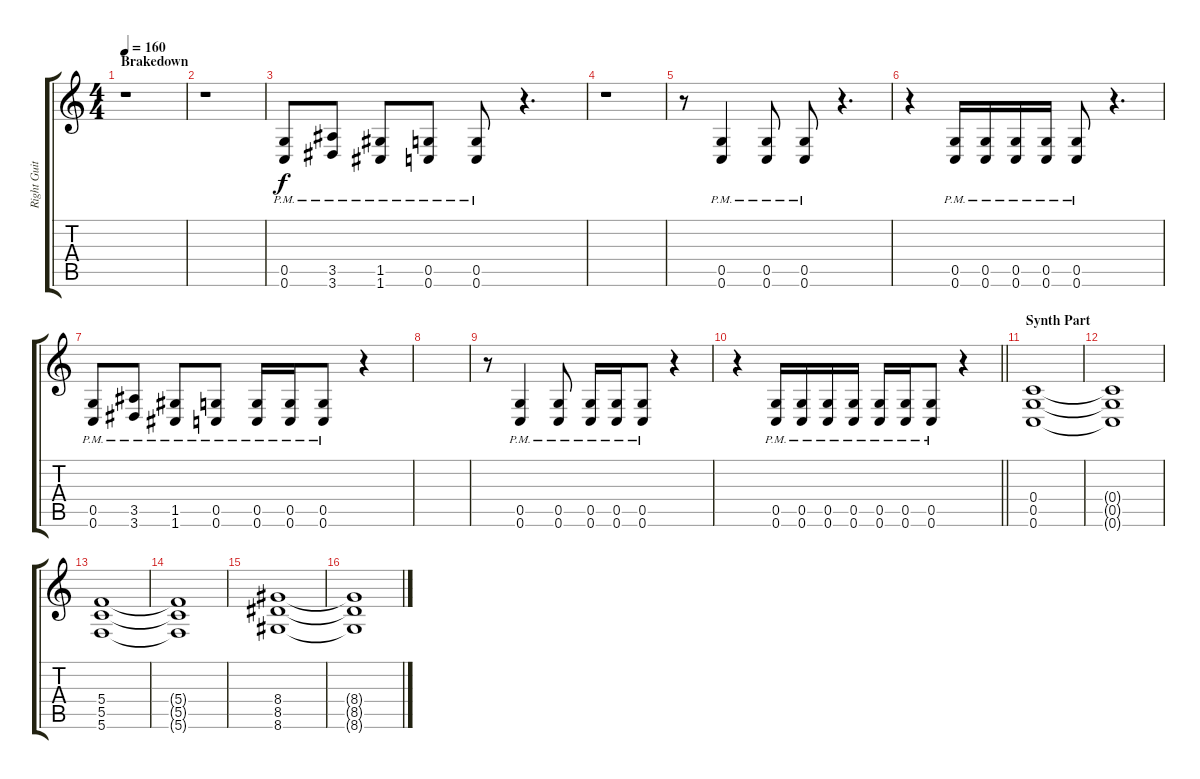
\track ("Right Guitar" "Right Guit") {instrument distortionguitar}
\staff {score tabs}
\tuning (D4 A3 F3 C3 G2 C2) {hide}
\ts (4 4)
\section ("" "Brakedown")
\tempo 160
\clef g2
\ks c
r.1{dy f} |
r.1 |
(0.5{pm} 0.6{pm}).8 (3.5{pm} 3.6{pm}).8 (1.5{pm} 1.6{pm}).8 (0.5{pm} 0.6{pm}).8 (0.5{pm} 0.6{pm}).8 r.4{d} |
r.1 |
r.8 (0.5{pm} 0.6{pm}).4 (0.5{pm} 0.6{pm}).8 (0.5{pm} 0.6{pm}).8 r.4{d} |
r.4 (0.5{pm} 0.6{pm}).16 (0.5{pm} 0.6{pm}).16 (0.5{pm} 0.6{pm}).16 (0.5{pm} 0.6{pm}).16 (0.5{pm} 0.6{pm}).8 r.4{d} |
(0.5{pm} 0.6{pm}).8 (3.5{pm} 3.6{pm}).8 (1.5{pm} 1.6{pm}).8 (0.5{pm} 0.6{pm}).8 (0.5{pm} 0.6{pm}).16 (0.5{pm} 0.6{pm}).16 (0.5{pm} 0.6{pm}).8 r.4 |
|
r.8 (0.5{pm} 0.6{pm}).4 (0.5{pm} 0.6{pm}).8 (0.5{pm} 0.6{pm}).16 (0.5{pm} 0.6{pm}).16 (0.5{pm} 0.6{pm}).8 r.4 |
\barLineRight lightlight
r.4 (0.5{pm} 0.6{pm}).16 (0.5{pm} 0.6{pm}).16 (0.5{pm} 0.6{pm}).16 (0.5{pm} 0.6{pm}).16 (0.5{pm} 0.6{pm}).16 (0.5{pm} 0.6{pm}).16 (0.5{pm} 0.6{pm}).8 r.4 |
\section ("" "Synth Part")
(0.4 0.5 0.6).1 |
(0.4{t} 0.5{t} 0.6{t}).1 |
(5.4 5.5 5.6).1 |
(5.4{t} 5.5{t} 5.6{t}).1 |
(8.4 8.5 8.6).1 |
(8.4{t} 8.5{t} 8.6{t}).1
